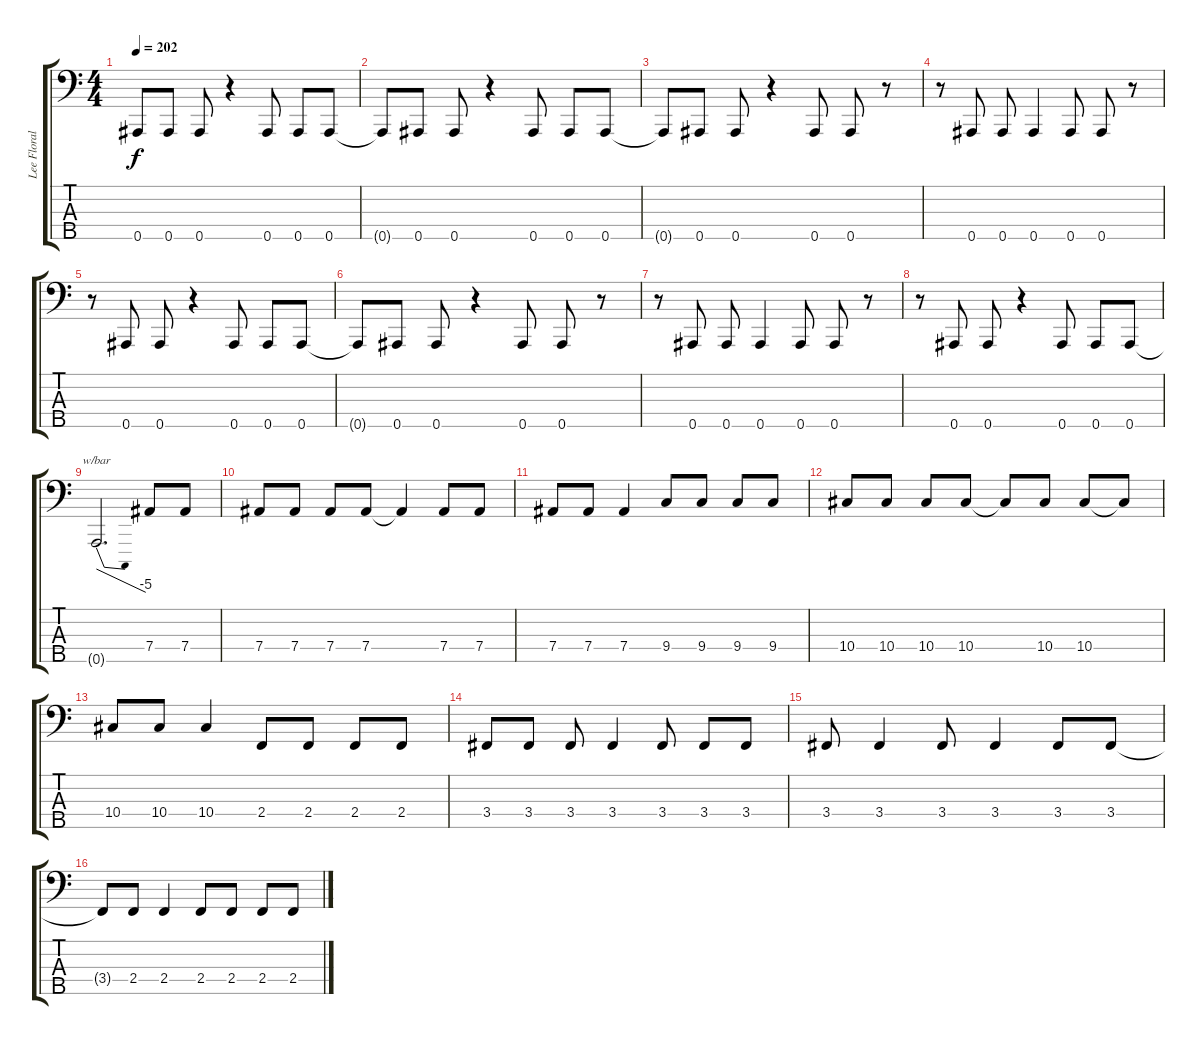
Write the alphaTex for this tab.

\track ("Lee Floral" "Lee Floral") {instrument electricbassfinger}
\staff {score tabs}
\tuning (Gb2 Db2 Ab1 Eb1 Bb0) {hide}
\ts (4 4)
\tempo 202
\clef f4
\ks c
0.5{t}.8{dy f} 0.5.8 0.5.8 r.4 0.5.8 0.5.8 0.5.8 |
0.5{t}.8 0.5.8 0.5.8 r.4 0.5.8 0.5.8 0.5.8 |
0.5{t}.8 0.5.8 0.5.8 r.4 0.5.8 0.5.8 r.8 |
r.8 0.5.8 0.5.8 0.5.4 0.5.8 0.5.8 r.8 |
r.8 0.5.8 0.5.8 r.4 0.5.8 0.5.8 0.5.8 |
0.5{t}.8 0.5.8 0.5.8 r.4 0.5.8 0.5.8 r.8 |
r.8 0.5.8 0.5.8 0.5.4 0.5.8 0.5.8 r.8 |
r.8 0.5.8 0.5.8 r.4 0.5.8 0.5.8 0.5.8 |
0.5{t}.2{d tbe (dive default 0 0 60 -20)} 7.4.8 7.4.8 |
7.4.8 7.4.8 7.4.8 7.4.8 7.4{t}.4 7.4.8 7.4.8 |
7.4.8 7.4.8 7.4.4 9.4.8 9.4.8 9.4.8 9.4.8 |
10.4.8 10.4.8 10.4.8 10.4.8 10.4{t}.8 10.4.8 10.4.8 10.4{t}.8 |
10.4.8 10.4.8 10.4.4 2.4.8 2.4.8 2.4.8 2.4.8 |
3.4.8 3.4.8 3.4.8 3.4.4 3.4.8 3.4.8 3.4.8 |
3.4.8 3.4.4 3.4.8 3.4.4 3.4.8 3.4.8 |
3.4{t}.8 2.4.8 2.4.4 2.4.8 2.4.8 2.4.8 2.4.8
